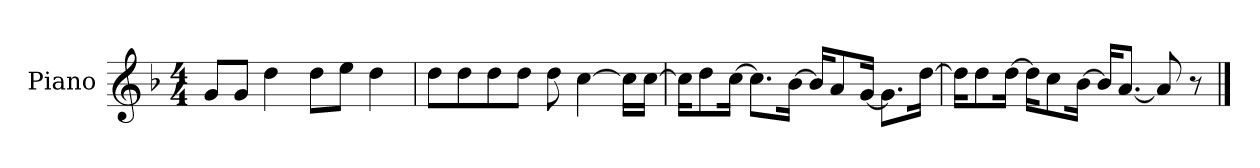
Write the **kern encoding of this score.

**kern
*part1
*staff1
*I"Piano
*I'P-no
*clefG2
*k[b-]
*M4/4
*MM90
=1
8g/L
8g/J
4dd\
8dd\L
8ee\J
4dd\
=2
8dd\L
8dd\
8dd\
8dd\J
8dd\
[4cc\
16cc\LL]
[16cc\JJ
=3
16cc\KL]
8dd\
[16cc\Jk
8.cc\L]
[16b-\Jk
16b-/KL]
8a/
[16g/Jk
8.g\L]
[16dd\Jk
=4
16dd\KL]
8dd\
[16dd\Jk
16dd\KL]
8cc\
[16b-\Jk
16b-/KL]
[8.a/J
8a/]
8r
==
*-
